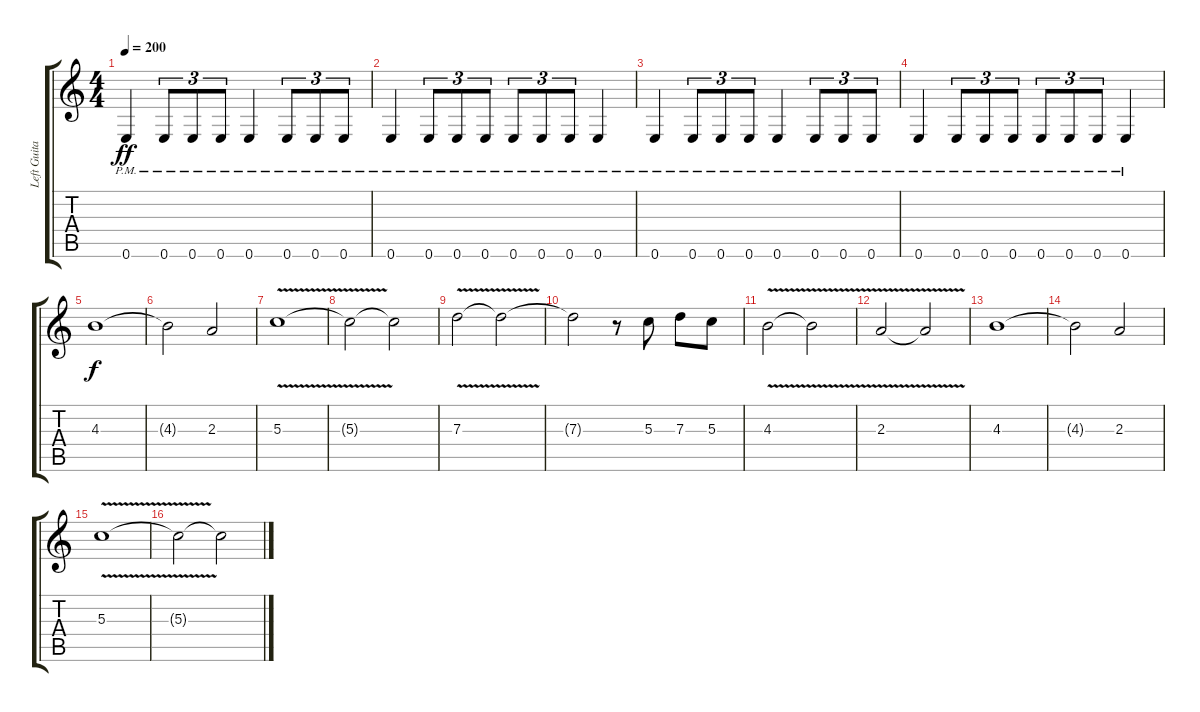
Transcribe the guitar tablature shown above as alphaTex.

\track ("Left Guitar" "Left Guita") {instrument distortionguitar}
\staff {score tabs}
\tuning (E4 B3 G3 D3 A2 E2) {hide}
\ts (4 4)
\tempo 200
\clef g2
\ks c
0.6{pm}.4{dy ff} 0.6{pm}.8{tu (3 2)} 0.6{pm}.8{tu (3 2)} 0.6{pm}.8{tu (3 2)} 0.6{pm}.4 0.6{pm}.8{tu (3 2)} 0.6{pm}.8{tu (3 2)} 0.6{pm}.8{tu (3 2)} |
0.6{pm}.4 0.6{pm}.8{tu (3 2)} 0.6{pm}.8{tu (3 2)} 0.6{pm}.8{tu (3 2)} 0.6{pm}.8{tu (3 2)} 0.6{pm}.8{tu (3 2)} 0.6{pm}.8{tu (3 2)} 0.6{pm}.4 |
0.6{pm}.4 0.6{pm}.8{tu (3 2)} 0.6{pm}.8{tu (3 2)} 0.6{pm}.8{tu (3 2)} 0.6{pm}.4 0.6{pm}.8{tu (3 2)} 0.6{pm}.8{tu (3 2)} 0.6{pm}.8{tu (3 2)} |
0.6{pm}.4 0.6{pm}.8{tu (3 2)} 0.6{pm}.8{tu (3 2)} 0.6{pm}.8{tu (3 2)} 0.6{pm}.8{tu (3 2)} 0.6{pm}.8{tu (3 2)} 0.6{pm}.8{tu (3 2)} 0.6{pm}.4 |
4.3.1{dy f volume 15 instrument distortionguitar} |
4.3{t}.2 2.3.2 |
5.3{v}.1 |
5.3{t}.2 5.3{t}.2 |
7.3{v}.2 7.3{t}.2 |
7.3{t}.2 r.8 5.3.8 7.3.8 5.3.8 |
4.3{v}.2 4.3{t}.2 |
2.3{v}.2 2.3{t}.2 |
4.3.1 |
4.3{t}.2 2.3.2 |
5.3{v}.1 |
5.3{t}.2 5.3{t}.2
